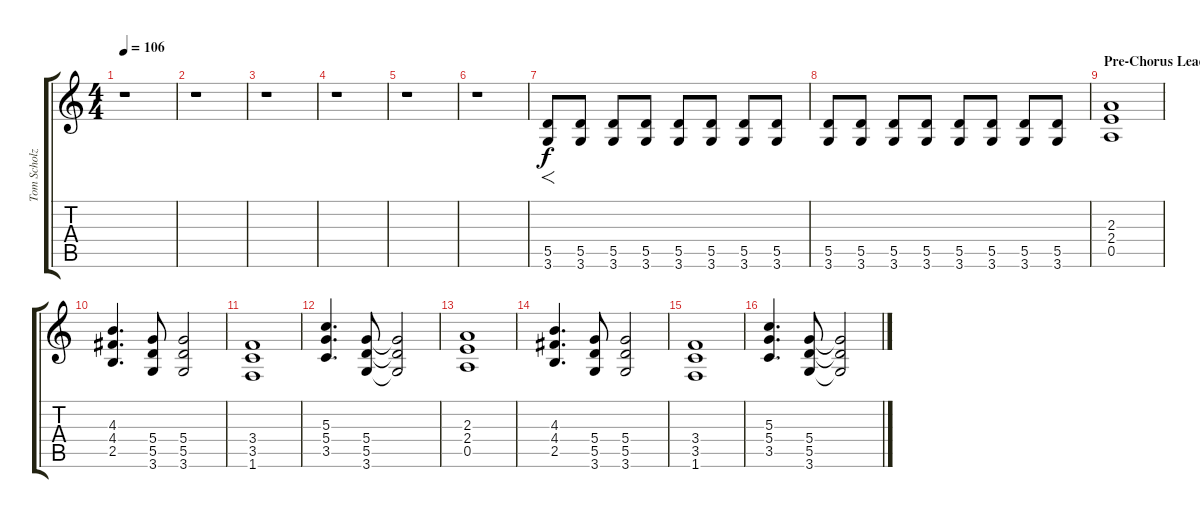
\track ("Tom Scholz - Rhythm" "Tom Scholz") {instrument overdrivenguitar}
\staff {score tabs}
\tuning (E4 B3 G3 D3 A2 E2) {hide}
\ts (4 4)
\tempo 106
\clef g2
\ks c
r.1{dy f} |
r.1 |
r.1 |
r.1 |
r.1 |
r.1 |
(5.5 3.6).8{f} (5.5 3.6).8 (5.5 3.6).8 (5.5 3.6).8 (5.5 3.6).8 (5.5 3.6).8 (5.5 3.6).8 (5.5 3.6).8 |
(5.5 3.6).8 (5.5 3.6).8 (5.5 3.6).8 (5.5 3.6).8 (5.5 3.6).8 (5.5 3.6).8 (5.5 3.6).8 (5.5 3.6).8 |
\section ("" "Pre-Chorus Lead")
(2.3 2.4 0.5).1 |
(4.3 4.4 2.5).4{d} (5.4 5.5 3.6).8 (5.4 5.5 3.6).2 |
(3.4 3.5 1.6).1 |
(5.3 5.4 3.5).4{d} (5.4 5.5 3.6).8 (5.4{t} 5.5{t} 3.6{t}).2 |
(2.3 2.4 0.5).1 |
(4.3 4.4 2.5).4{d} (5.4 5.5 3.6).8 (5.4 5.5 3.6).2 |
(3.4 3.5 1.6).1 |
(5.3 5.4 3.5).4{d} (5.4 5.5 3.6).8 (5.4{t} 5.5{t} 3.6{t}).2
